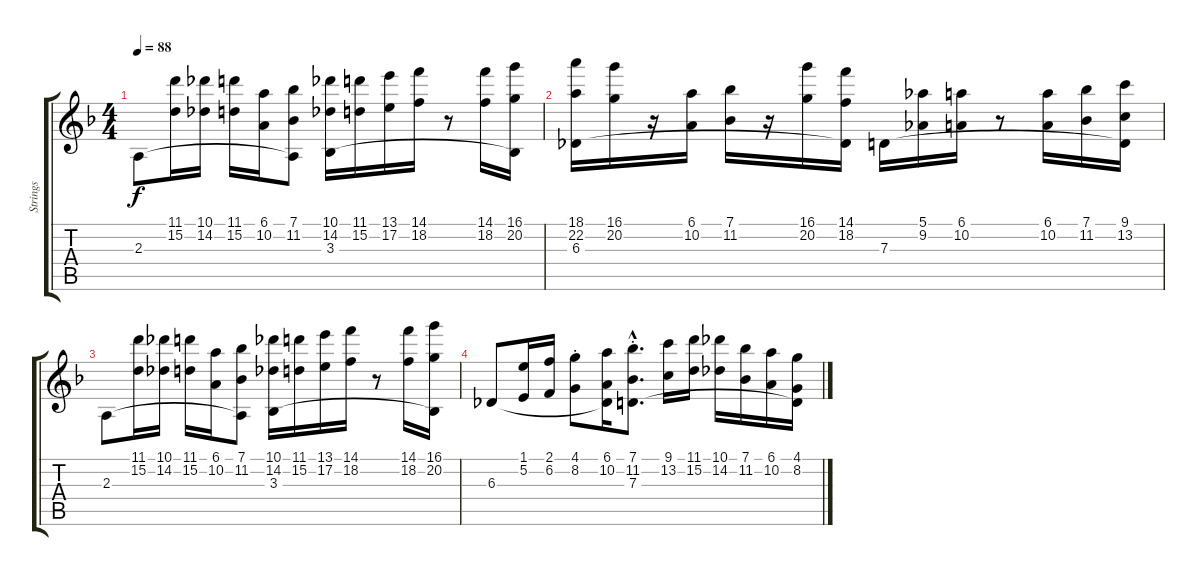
\track ("Strings" "Strings") {instrument synthstrings1}
\staff {score tabs}
\tuning (Eb5 B3 G3 D3 A2 D2) {hide}
\ts (4 4)
\tempo 88
\clef g2
\ks f
2.3.8{dy f} (11.1 15.2).16 (10.1 14.2).16 (11.1 15.2).16 (6.1 10.2).16 (7.1 11.2 2.3{t}).8 (10.1 14.2 3.3).16 (11.1 15.2).16 (13.1 17.2).16 (14.1 18.2).16 r.8 (14.1 18.2).16 (16.1 20.2 3.3{t}).16 |
(18.1 22.2 6.3).16 (16.1 20.2).16 r.16 (6.1 10.2).16 (7.1 11.2).16 r.16 (16.1 20.2).16 (14.1 18.2 6.3{t}).16 7.3.16 (5.1 9.2).16 (6.1 10.2).16 r.8 (6.1 10.2).16 (7.1 11.2).16 (9.1 13.2 7.3{t}).16 |
2.3.8 (11.1 15.2).16 (10.1 14.2).16 (11.1 15.2).16 (6.1 10.2).16 (7.1 11.2 2.3{t}).8 (10.1 14.2 3.3).16 (11.1 15.2).16 (13.1 17.2).16 (14.1 18.2).16 r.8 (14.1 18.2).16 (16.1 20.2 3.3{t}).16 |
6.3.8 (1.1 5.2).16 (2.1 6.2).16 (4.1{st} 8.2{st}).8 (6.1 10.2 6.3{t}).16 (7.1{hac st} 11.2{hac st} 7.3{hac}).8{d} (9.1 13.2).16 (11.1 15.2).16 (10.1 14.2).16 (7.1 11.2).16 (6.1 10.2).16 (4.1 8.2 7.3{t}).16
